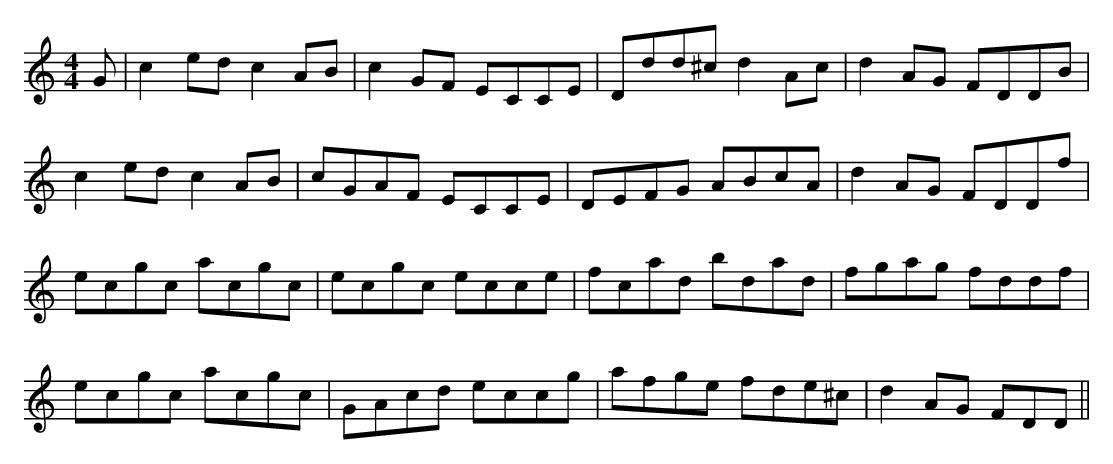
X:1
M:4/4
K:Ddor
G|c2edc2AB|c2GF ECCE|Ddd^cd2Ac|d2AG FDDB|
c2edc2AB|cGAF ECCE|DEFG ABcA|d2AG FDDf|
ecgc acgc|ecgc ecce|fcad bdad|fgag fddf|
ecgc acgc|GAcd eccg|afge fde^c|d2AG FDD||
